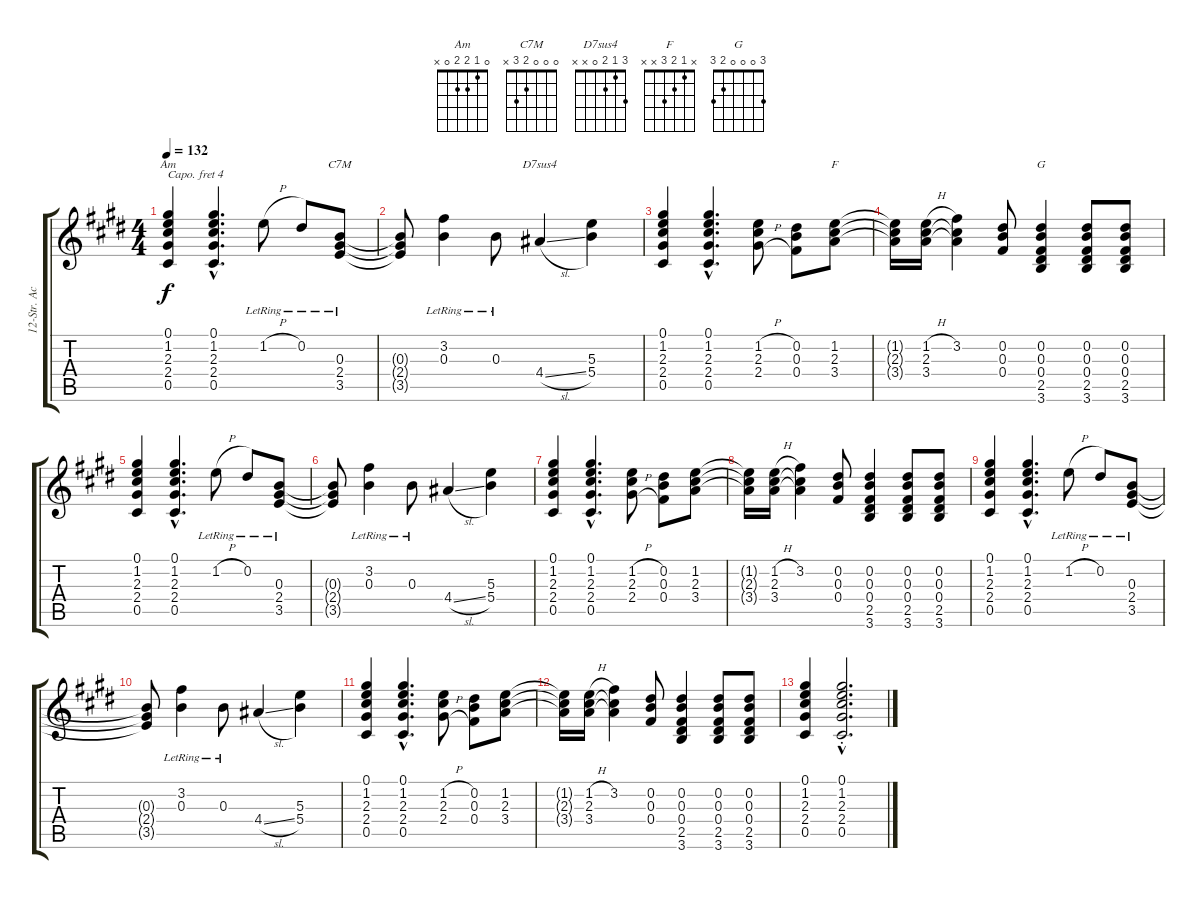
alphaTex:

\track ("12-Str. Ac-Guitar" "12-Str. Ac") {instrument acousticguitarsteel}
\staff {score tabs}
\capo 4
\tuning (E4 B3 G3 D3 A2 E2) {hide}
\chord ("Am" 0 1 2 2 0 x)
\chord ("C7M" 0 0 0 2 3 x)
\chord ("D7sus4" 3 1 2 0 x x)
\chord ("F" x 1 2 3 x x)
\chord ("G" 3 0 0 0 2 3)
\ts (4 4)
\tempo 132
\clef g2
\ks e
(0.1 1.2 2.3 2.4 0.5).4{ch "Am" dy f} (0.1{hac} 1.2{hac} 2.3{hac} 2.4{hac} 0.5{hac}).4{d} 1.2{h lr}.8 0.2{lr}.8 (0.3{lr} 2.4{lr} 3.5{lr}).8{ch "C7M"} |
(0.3{t} 2.4{t} 3.5{t}).8 (3.2{lr} 0.3{lr}).4 0.3{lr}.8 4.4{sl}.4{ch "D7sus4"} (5.3 5.4).4 |
(0.1 1.2 2.3 2.4 0.5).4 (0.1{hac} 1.2{hac} 2.3{hac} 2.4{hac} 0.5{hac}).4{d} (1.2{h} 2.3{h} 2.4{h}).8 (0.2 0.3 0.4).8 (1.2 2.3 3.4).8{ch "F"} |
(1.2{t} 2.3{t} 3.4{t}).16 (1.2{h} 2.3 3.4).16 (3.2 2.3{t} 3.4{t}).4 (0.2 0.3 0.4).8 (0.2 0.3 0.4 2.5 3.6).4{ch "G"} (0.2 0.3 0.4 2.5 3.6).8 (0.2 0.3 0.4 2.5 3.6).8 |
(0.1 1.2 2.3 2.4 0.5).4 (0.1{hac} 1.2{hac} 2.3{hac} 2.4{hac} 0.5{hac}).4{d} 1.2{h lr}.8 0.2{lr}.8 (0.3{lr} 2.4{lr} 3.5{lr}).8 |
(0.3{t} 2.4{t} 3.5{t}).8 (3.2{lr} 0.3{lr}).4 0.3{lr}.8 4.4{sl}.4 (5.3 5.4).4 |
(0.1 1.2 2.3 2.4 0.5).4 (0.1{hac} 1.2{hac} 2.3{hac} 2.4{hac} 0.5{hac}).4{d} (1.2{h} 2.3{h} 2.4{h}).8 (0.2 0.3 0.4).8 (1.2 2.3 3.4).8 |
(1.2{t} 2.3{t} 3.4{t}).16 (1.2{h} 2.3 3.4).16 (3.2 2.3{t} 3.4{t}).4 (0.2 0.3 0.4).8 (0.2 0.3 0.4 2.5 3.6).4 (0.2 0.3 0.4 2.5 3.6).8 (0.2 0.3 0.4 2.5 3.6).8 |
(0.1 1.2 2.3 2.4 0.5).4 (0.1{hac} 1.2{hac} 2.3{hac} 2.4{hac} 0.5{hac}).4{d} 1.2{h lr}.8 0.2{lr}.8 (0.3{lr} 2.4{lr} 3.5{lr}).8 |
(0.3{t} 2.4{t} 3.5{t}).8 (3.2{lr} 0.3{lr}).4 0.3{lr}.8 4.4{sl}.4 (5.3 5.4).4 |
(0.1 1.2 2.3 2.4 0.5).4 (0.1{hac} 1.2{hac} 2.3{hac} 2.4{hac} 0.5{hac}).4{d} (1.2{h} 2.3{h} 2.4{h}).8 (0.2 0.3 0.4).8 (1.2 2.3 3.4).8 |
(1.2{t} 2.3{t} 3.4{t}).16 (1.2{h} 2.3 3.4).16 (3.2 2.3{t} 3.4{t}).4 (0.2 0.3 0.4).8 (0.2 0.3 0.4 2.5 3.6).4 (0.2 0.3 0.4 2.5 3.6).8 (0.2 0.3 0.4 2.5 3.6).8 |
(0.1 1.2 2.3 2.4 0.5).4 (0.1{hac st} 1.2{hac st} 2.3{hac st} 2.4{hac st} 0.5{hac st}).2{d}
